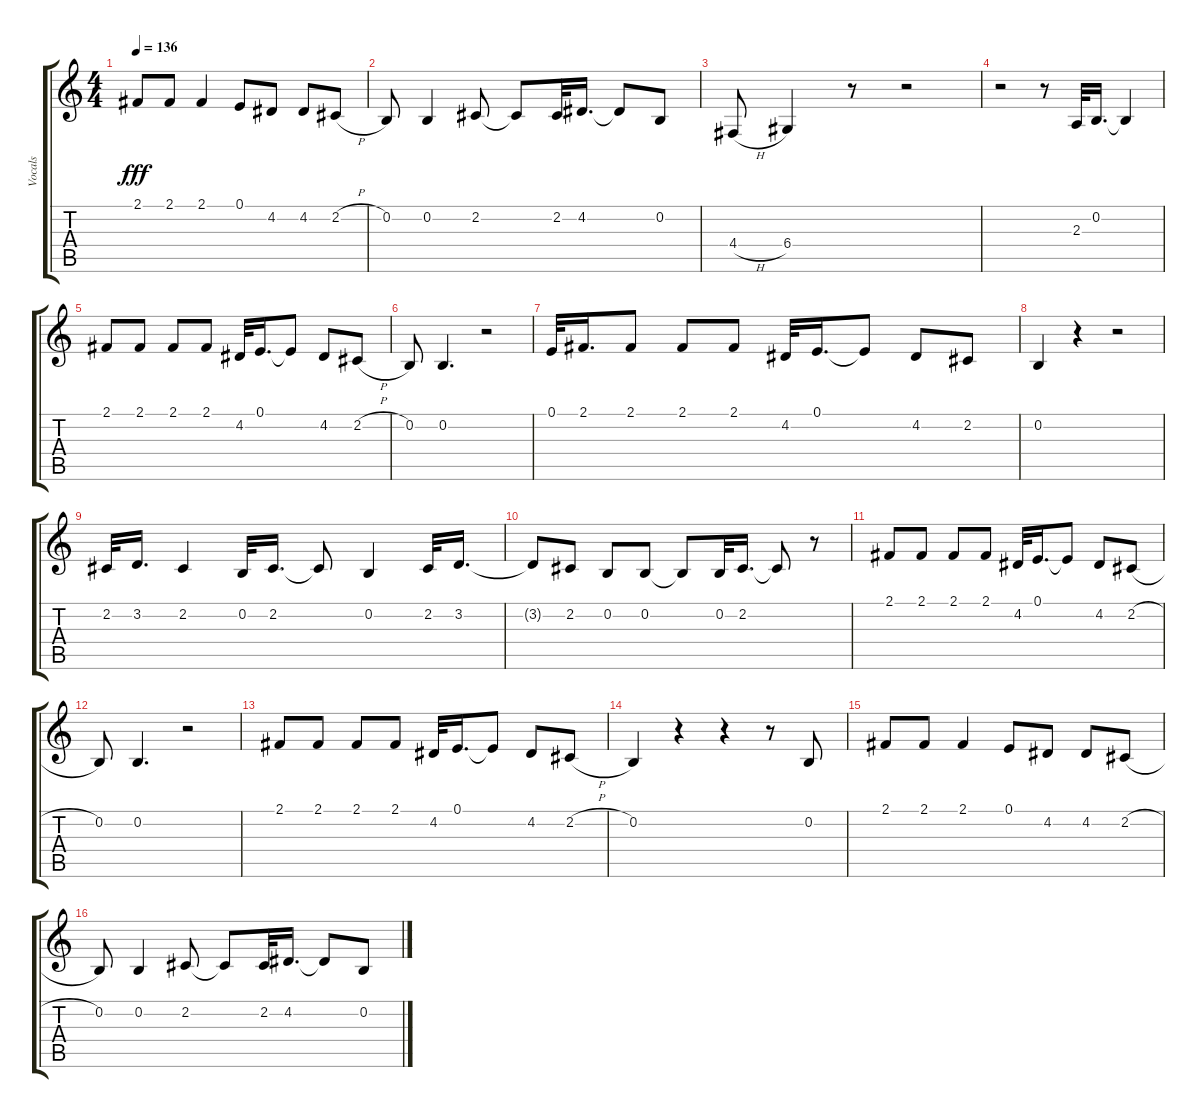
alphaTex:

\track ("Vocals" "Vocals") {instrument drawbarorgan}
\staff {score tabs}
\tuning (E4 B3 G3 D3 A2 E2) {hide}
\ts (4 4)
\tempo 136
\clef g2
\ks c
2.1.8{dy fff} 2.1.8 2.1.4 0.1.8 4.2.8 4.2.8 2.2{h}.8 |
0.2.8 0.2.4 2.2.8 2.2{t}.8 2.2.32 4.2.16{d} 4.2{t}.8 0.2.8 |
4.4{h}.8 6.4.4 r.8 r.2 |
r.2 r.8 2.3.32 0.2.16{d} 0.2{t}.4 |
2.1.8 2.1.8 2.1.8 2.1.8 4.2.32 0.1.16{d} 0.1{t}.8 4.2.8 2.2{h}.8 |
0.2.8 0.2.4{d} r.2 |
0.1.32 2.1.16{d} 2.1.8 2.1.8 2.1.8 4.2.32 0.1.16{d} 0.1{t}.8 4.2.8 2.2.8 |
0.2.4 r.4 r.2 |
2.2.32 3.2.16{d} 2.2.4 0.2.32 2.2.16{d} 2.2{t}.8 0.2.4 2.2.32 3.2.16{d} |
3.2{t}.8 2.2.8 0.2.8 0.2.8 0.2{t}.8 0.2.32 2.2.16{d} 2.2{t}.8 r.8 |
2.1.8 2.1.8 2.1.8 2.1.8 4.2.32 0.1.16{d} 0.1{t}.8 4.2.8 2.2{h}.8 |
0.2.8 0.2.4{d} r.2 |
2.1.8 2.1.8 2.1.8 2.1.8 4.2.32 0.1.16{d} 0.1{t}.8 4.2.8 2.2{h}.8 |
0.2.4 r.4 r.4 r.8 0.2.8 |
2.1.8 2.1.8 2.1.4 0.1.8 4.2.8 4.2.8 2.2{h}.8 |
0.2.8 0.2.4 2.2.8 2.2{t}.8 2.2.32 4.2.16{d} 4.2{t}.8 0.2.8
